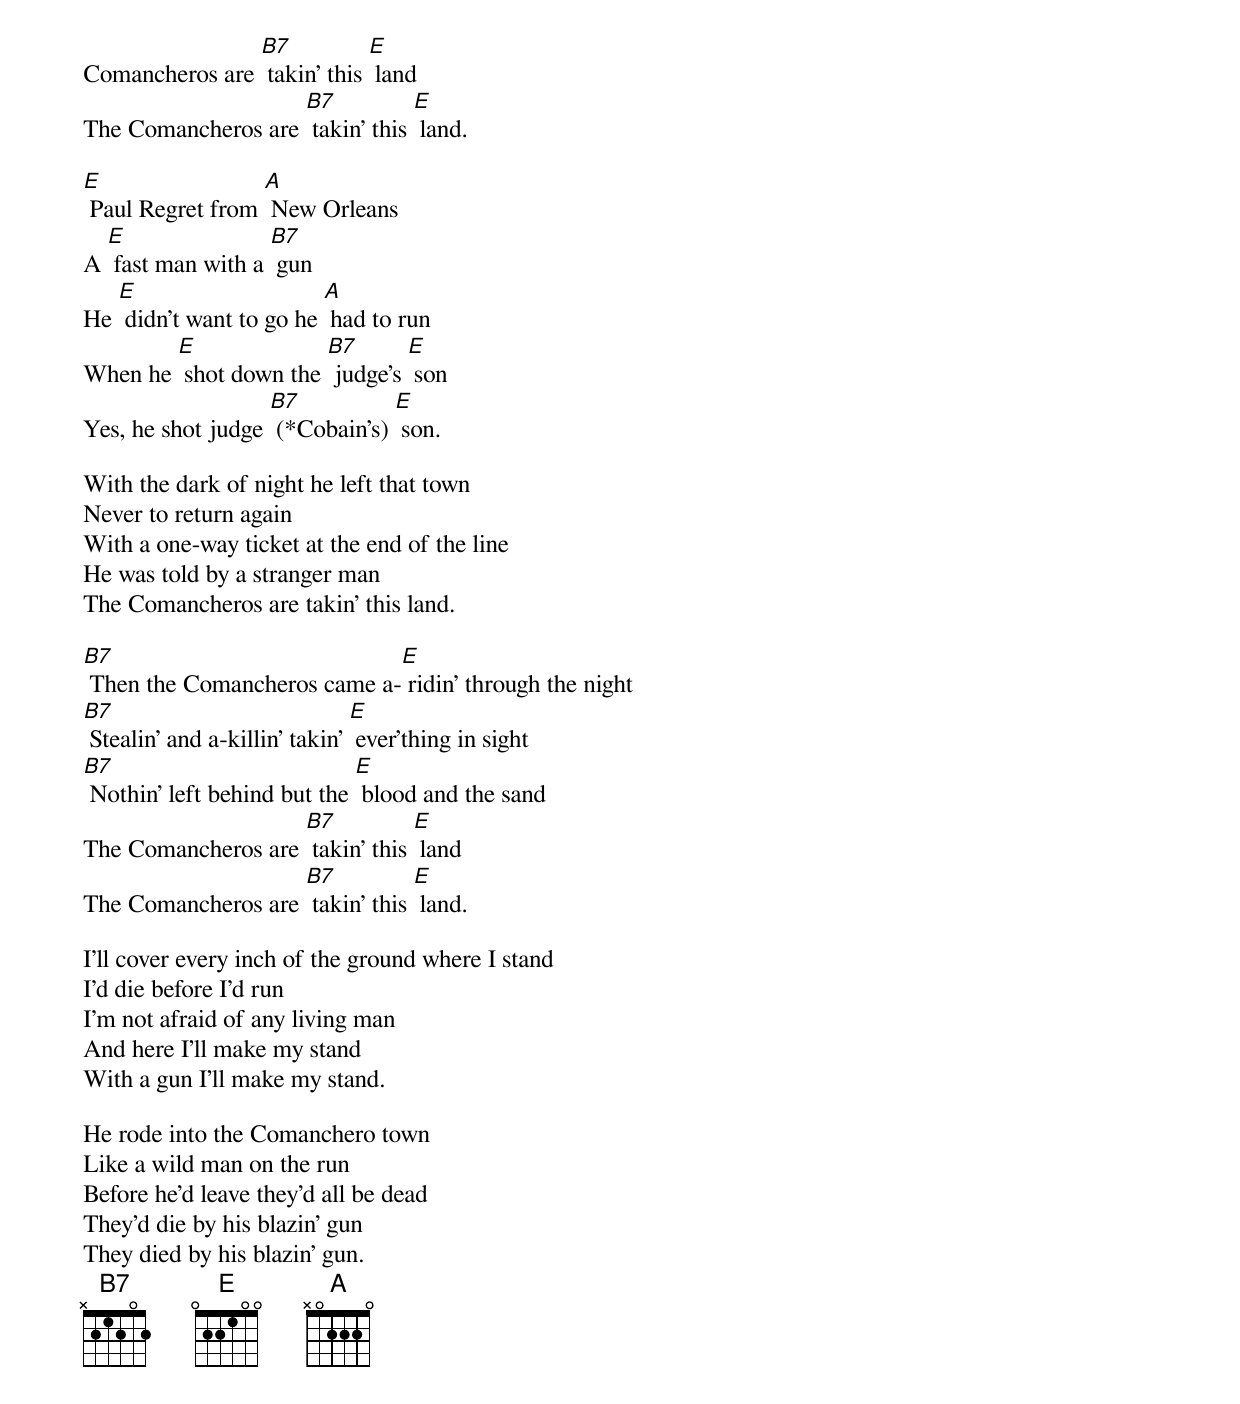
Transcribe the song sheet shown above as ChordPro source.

Comancheros are [B7] takin' this [E] land
The Comancheros are [B7] takin' this [E] land.

[E] Paul Regret from [A] New Orleans
A [E] fast man with a [B7] gun
He [E] didn't want to go he [A] had to run
When he [E] shot down the [B7] judge's [E] son
Yes, he shot judge [B7] (*Cobain's) [E] son.

With the dark of night he left that town
Never to return again
With a one-way ticket at the end of the line
He was told by a stranger man
The Comancheros are takin' this land.

[B7] Then the Comancheros came a-[E] ridin' through the night
[B7] Stealin' and a-killin' takin' [E] ever'thing in sight
[B7] Nothin' left behind but the [E] blood and the sand
The Comancheros are [B7] takin' this [E] land
The Comancheros are [B7] takin' this [E] land.

I'll cover every inch of the ground where I stand
I'd die before I'd run
I'm not afraid of any living man
And here I'll make my stand
With a gun I'll make my stand.

He rode into the Comanchero town
Like a wild man on the run
Before he'd leave they'd all be dead
They'd die by his blazin' gun
They died by his blazin' gun.
